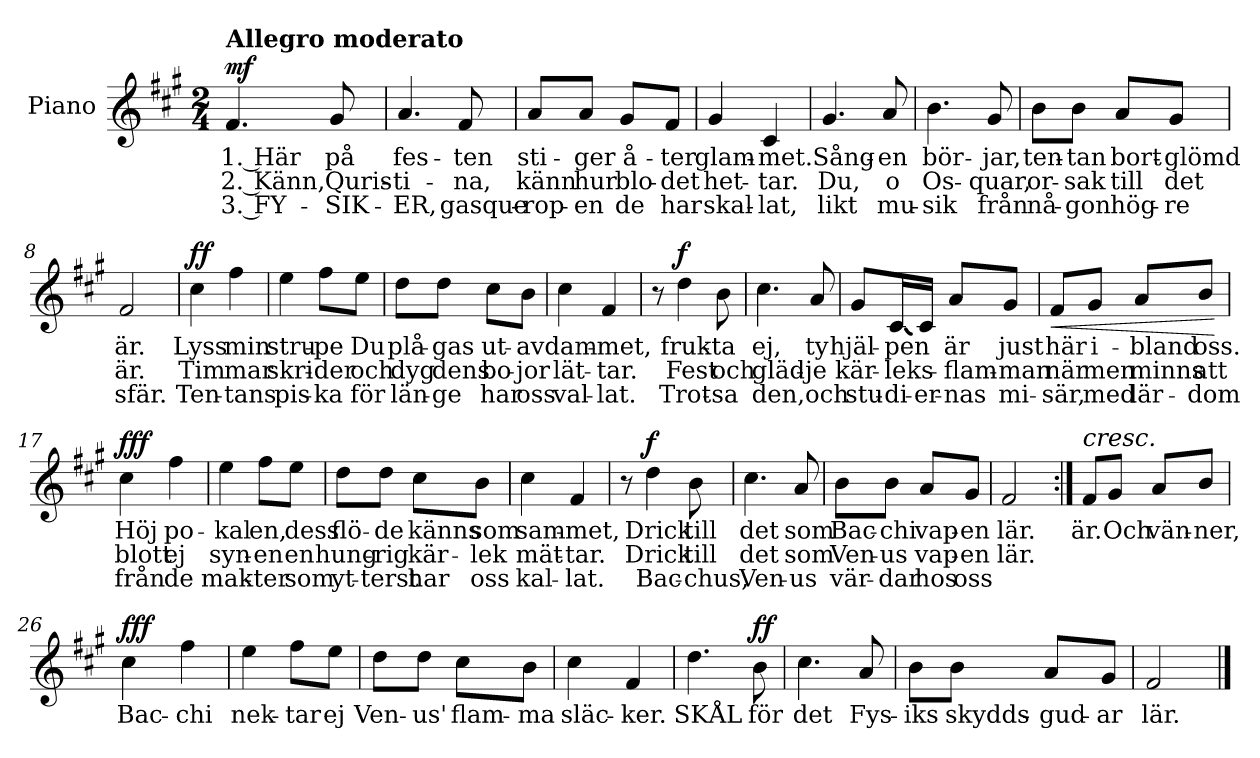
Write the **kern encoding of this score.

**kern	**text	**text	**text	**dynam
*part1	*part1	*part1	*part1	*part1
*staff1	*staff1	*staff1	*staff1	*staff1
*I"Piano	*	*	*	*
*I'Pno.	*	*	*	*
*clefG2	*	*	*	*
*k[f#c#g#]	*	*	*	*
*M2/4	*	*	*	*
=1	=1	=1	=1	=1
!LO:TX:a:B:t=Allegro moderato	!	!	!	!
!	!LO:LY:b	!LO:LY:b	!LO:LY:b	!LO:DY:a
4.f#/	1. Här	2. Känn,	3. FY-	mf
!	!LO:LY:b	!LO:LY:b	!LO:LY:b	!
8g#/	på	Quris-	-SIK-	.
=2	=2	=2	=2	=2
!	!LO:LY:b	!LO:LY:b	!LO:LY:b	!
4.a/	fes-	-ti-	-ER,	.
!	!LO:LY:b	!LO:LY:b	!LO:LY:b	!
8f#/	-ten	-na,	gasque-	.
=3	=3	=3	=3	=3
!	!LO:LY:b	!LO:LY:b	!LO:LY:b	!
8a/L	sti-	känn	-rop-	.
!	!LO:LY:b	!LO:LY:b	!LO:LY:b	!
8a/J	-ger	hur	-en	.
!	!LO:LY:b	!LO:LY:b	!LO:LY:b	!
8g#/L	å-	blo-	de	.
!	!LO:LY:b	!LO:LY:b	!LO:LY:b	!
8f#/J	-ter	-det	har	.
=4	=4	=4	=4	=4
!	!LO:LY:b	!LO:LY:b	!LO:LY:b	!
4g#/	glam-	het-	skal-	.
!	!LO:LY:b	!LO:LY:b	!LO:LY:b	!
4c#/	-met.	-tar.	-lat,	.
=5	=5	=5	=5	=5
!	!LO:LY:b	!LO:LY:b	!LO:LY:b	!
4.g#/	Sång-	Du,	likt	.
!	!LO:LY:b	!LO:LY:b	!LO:LY:b	!
8a/	-en	o	mu-	.
=6	=6	=6	=6	=6
!	!LO:LY:b	!LO:LY:b	!LO:LY:b	!
4.b\	bör-	Os-	-sik	.
!	!LO:LY:b	!LO:LY:b	!LO:LY:b	!
8g#/	-jar,	-quar,	från	.
!!LO:LB:g=z
=7	=7	=7	=7	=7
!	!LO:LY:b	!LO:LY:b	!LO:LY:b	!
8b\L	ten-	or-	nå-	.
!	!LO:LY:b	!LO:LY:b	!LO:LY:b	!
8b\J	-tan	-sak	-gon	.
!	!LO:LY:b	!LO:LY:b	!LO:LY:b	!
8a/L	bort-	till	hög-	.
!	!LO:LY:b	!LO:LY:b	!LO:LY:b	!
8g#/J	-glömd	det	-re	.
=8	=8	=8	=8	=8
!	!LO:LY:b	!LO:LY:b	!LO:LY:b	!
2f#/	är.	är.	sfär.	.
=9	=9	=9	=9	=9
!	!LO:LY:b	!LO:LY:b	!LO:LY:b	!LO:DY:a
4cc#\	Lyss	Tim	Ten-	ff
!	!LO:LY:b	!LO:LY:b	!LO:LY:b	!
4ff#\	min	mar	-tans	.
=10	=10	=10	=10	=10
!	!LO:LY:b	!LO:LY:b	!LO:LY:b	!
4ee\	stru-	skri-	pis-	.
!	!LO:LY:b	!LO:LY:b	!LO:LY:b	!
8ff#\L	-pe	-der	-ka	.
!	!LO:LY:b	!LO:LY:b	!LO:LY:b	!
8ee\J	Du	och	för	.
=11	=11	=11	=11	=11
!	!LO:LY:b	!LO:LY:b	!LO:LY:b	!
8dd\L	plå-	dyg	län-	.
!	!LO:LY:b	!LO:LY:b	!LO:LY:b	!
8dd\J	-gas	dens	ge	.
!	!LO:LY:b	!LO:LY:b	!LO:LY:b	!
8cc#\L	ut-	bo-	har	.
!	!LO:LY:b	!LO:LY:b	!LO:LY:b	!
8b\J	-av	-jor	oss	.
=12	=12	=12	=12	=12
!	!LO:LY:b	!LO:LY:b	!LO:LY:b	!
4cc#\	dam-	lät-	val-	.
!	!LO:LY:b	!LO:LY:b	!LO:LY:b	!
4f#/	-met,	-tar.	-lat.	.
!!LO:LB:g=z
=13	=13	=13	=13	=13
8r	.	.	.	.
!	!LO:LY:b	!LO:LY:b	!LO:LY:b	!LO:DY:a
4dd\	fruk-	Fest	Trot-	f
!	!LO:LY:b	!LO:LY:b	!LO:LY:b	!
8b\	-ta	och	-sa	.
=14	=14	=14	=14	=14
!	!LO:LY:b	!LO:LY:b	!LO:LY:b	!
4.cc#\	ej,	gläd-	den,	.
!	!LO:LY:b	!LO:LY:b	!LO:LY:b	!
8a/	ty	-je	och	.
=15	=15	=15	=15	=15
!	!LO:LY:b	!LO:LY:b	!LO:LY:b	!
8g#/L	hjäl-	kär-	stu-	.
!LO:T:dash	!LO:LY:b	!LO:LY:b	!LO:LY:b	!
[16c#/L	-pen	-leks-	-di-	.
!	!	!	!LO:LY:b	!
16c#/JJ]	.	.	-er-	.
!	!LO:LY:b	!LO:LY:b	!LO:LY:b	!
8a/L	är	-flam-	-nas	.
!	!LO:LY:b	!LO:LY:b	!LO:LY:b	!
8g#/J	just	-man	mi-	.
=16	=16	=16	=16	=16
!	!LO:LY:b	!LO:LY:b	!LO:LY:b	!LO:HP:b
8f#/L	här	när	-sär,	<
!	!LO:LY:b	!LO:LY:b	!LO:LY:b	!
8g#/J	i-	men	med	.
!	!LO:LY:b	!LO:LY:b	!LO:LY:b	!
8a/L	-bland	minns	lär-	.
!	!LO:LY:b	!LO:LY:b	!LO:LY:b	!
8b/J	oss.	att	-dom	.
.	.	.	.	[
=17	=17	=17	=17	=17
!	!LO:LY:b	!LO:LY:b	!LO:LY:b	!LO:DY:a
4cc#\	Höj	blott	från	fff
!	!LO:LY:b	!LO:LY:b	!LO:LY:b	!
4ff#\	po-	ej	de	.
=18	=18	=18	=18	=18
!	!LO:LY:b	!LO:LY:b	!LO:LY:b	!
4ee\	-kal	syn-	mak-	.
!	!LO:LY:b	!LO:LY:b	!LO:LY:b	!
8ff#\L	en,	-en	-ter	.
!	!LO:LY:b	!LO:LY:b	!LO:LY:b	!
8ee\J	dess	en	som	.
!!LO:LB:g=z
=19	=19	=19	=19	=19
!	!LO:LY:b	!LO:LY:b	!LO:LY:b	!
8dd\L	flö-	hung-	yt-	.
!	!LO:LY:b	!LO:LY:b	!LO:LY:b	!
8dd\J	-de	-rig	-terst	.
!	!LO:LY:b	!LO:LY:b	!LO:LY:b	!
8cc#\L	känns	kär-	har	.
!	!LO:LY:b	!LO:LY:b	!LO:LY:b	!
8b\J	som	-lek	oss	.
=20	=20	=20	=20	=20
!	!LO:LY:b	!LO:LY:b	!LO:LY:b	!
4cc#\	sam-	mät-	kal-	.
!	!LO:LY:b	!LO:LY:b	!LO:LY:b	!
4f#/	-met,	-tar.	-lat.	.
=21	=21	=21	=21	=21
8r	.	.	.	.
!	!LO:LY:b	!LO:LY:b	!LO:LY:b	!LO:DY:a
4dd\	Drick	Drick	Bac-	f
!	!LO:LY:b	!LO:LY:b	!LO:LY:b	!
8b\	till	till	-chus,	.
=22	=22	=22	=22	=22
!	!LO:LY:b	!LO:LY:b	!LO:LY:b	!
4.cc#\	det	det	Ven-	.
!	!LO:LY:b	!LO:LY:b	!LO:LY:b	!
8a/	som	som	-us	.
=23	=23	=23	=23	=23
!	!LO:LY:b	!LO:LY:b	!LO:LY:b	!
8b\L	Bac-	Ven-	vär-	.
!	!LO:LY:b	!LO:LY:b	!LO:LY:b	!
8b\J	-chi	-us	-dar	.
!	!LO:LY:b	!LO:LY:b	!LO:LY:b	!
8a/L	vap-	vap-	hos	.
!	!LO:LY:b	!LO:LY:b	!LO:LY:b	!
8g#/J	-en	-en	oss	.
=24	=24	=24	=24	=24
!	!LO:LY:b	!LO:LY:b	!	!
2f#/	lär.	lär.	.	.
!!LO:LB:g=z
=25:|!	=25:|!	=25:|!	=25:|!	=25:|!
!LO:TX:a:i:t=cresc.	!	!	!	!
!	!LO:LY:b	!	!	!
8f#/L	är.	.	.	.
!	!LO:LY:b	!	!	!
8g#/J	Och	.	.	.
!	!LO:LY:b	!	!	!
8a/L	vän-	.	.	.
!	!LO:LY:b	!	!	!
8b/J	-ner,	.	.	.
=26	=26	=26	=26	=26
!	!LO:LY:b	!	!	!LO:DY:a
4cc#\	Bac-	.	.	fff
!	!LO:LY:b	!	!	!
4ff#\	-chi	.	.	.
=27	=27	=27	=27	=27
!	!LO:LY:b	!	!	!
4ee\	nek-	.	.	.
!	!LO:LY:b	!	!	!
8ff#\L	-tar	.	.	.
!	!LO:LY:b	!	!	!
8ee\J	ej	.	.	.
=28	=28	=28	=28	=28
!	!LO:LY:b	!	!	!
8dd\L	Ven-	.	.	.
!	!LO:LY:b	!	!	!
8dd\J	-us'	.	.	.
!	!LO:LY:b	!	!	!
8cc#\L	flam-	.	.	.
!	!LO:LY:b	!	!	!
8b\J	-ma	.	.	.
=29	=29	=29	=29	=29
!	!LO:LY:b	!	!	!
4cc#\	släc-	.	.	.
!	!LO:LY:b	!	!	!
4f#/	-ker.	.	.	.
!!LO:LB:g=z
=30	=30	=30	=30	=30
!	!LO:LY:b	!	!	!
4.dd\	SKÅL	.	.	.
!	!LO:LY:b	!	!	!LO:DY:a
8b\	för	.	.	ff
=31	=31	=31	=31	=31
!	!LO:LY:b	!	!	!
4.cc#\	det	.	.	.
!	!LO:LY:b	!	!	!
8a/	Fys-	.	.	.
=32	=32	=32	=32	=32
!	!LO:LY:b	!	!	!
8b\L	-iks	.	.	.
!	!LO:LY:b	!	!	!
8b\J	skydds-	.	.	.
!	!LO:LY:b	!	!	!
8a/L	-gud-	.	.	.
!	!LO:LY:b	!	!	!
8g#/J	-ar	.	.	.
=33	=33	=33	=33	=33
!	!LO:LY:b	!	!	!
2f#/	lär.	.	.	.
==	==	==	==	==
*-	*-	*-	*-	*-
